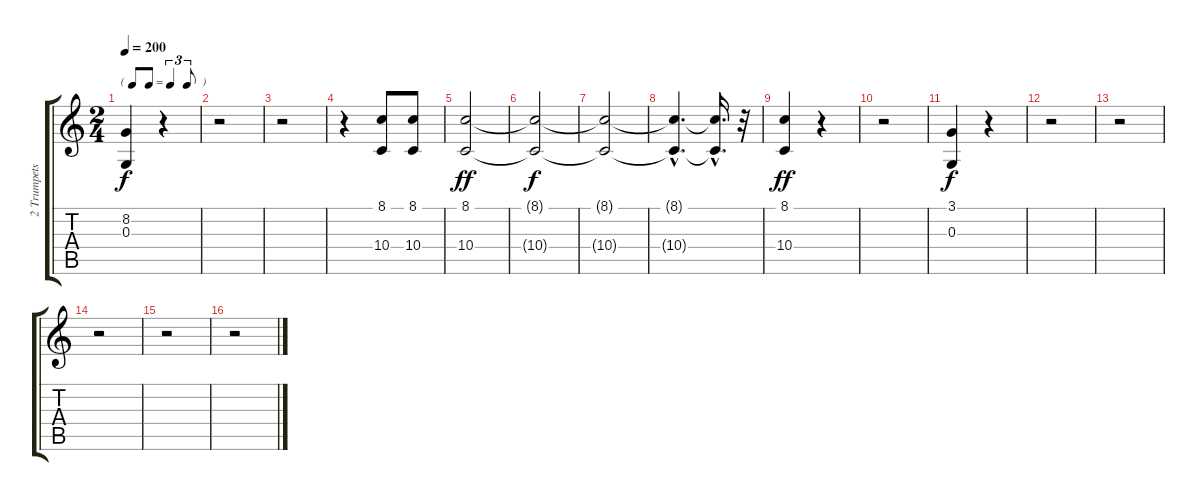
\track ("2 Trumpets in C" "2 Trumpets") {instrument trumpet}
\staff {score tabs}
\tuning (E4 B3 G3 D3 A2 E2) {hide}
\ts (2 4)
\tf triplet8th
\tempo 200
\clef g2
\ks c
(8.2 0.3).4{dy f} r.4 |
r.2 |
r.2 |
r.4 (8.1 10.4).8 (8.1 10.4).8 |
(8.1 10.4).2{dy ff} |
(8.1{t} 10.4{t}).2{dy f} |
(8.1{t} 10.4{t}).2 |
(8.1{hac t} 10.4{hac t}).4{d} (8.1{hac t} 10.4{hac t}).16{d} r.32 |
(8.1 10.4).4{dy ff} r.4 |
r.2 |
(3.1 0.3).4{dy f} r.4 |
r.2 |
r.2 |
r.2 |
r.2 |
r.2
